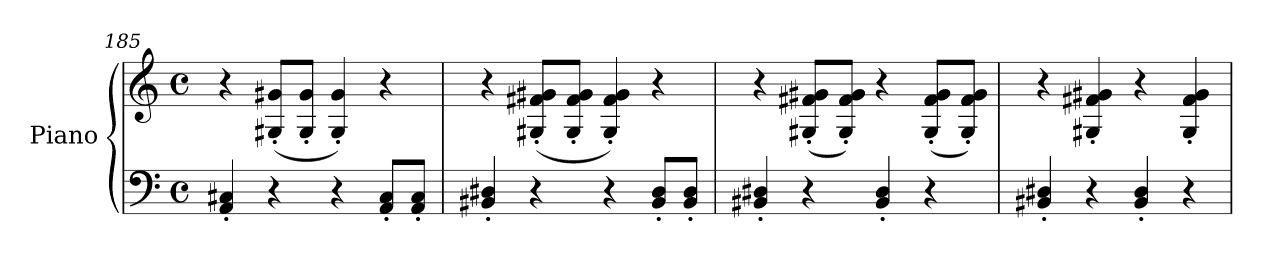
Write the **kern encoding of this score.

**kern	**kern
*part1	*part1
*staff2	*staff1
*I"Piano	*
*I'Pno.	*
*clefF4	*clefG2
*k[]	*k[]
*M4/4	*M4/4
*met(c)	*met(c)
*MM105	*MM105
=185	=185
4AA/' 4C#X/'	4r
4r	(8G#X/' 8g#X/'L
.	8G#/' 8g#/'J
4r	4G#/' 4g#/')
8AA/' 8C#/'L	4r
8AA/' 8C#/'J	.
=186	=186
*	*MM100
4BB#X/' 4D#X/'	4r
4r	(8G#X/' 8f#X/' 8g#X/'L
.	8G#/' 8f#/' 8g#/'J
4r	4G#/' 4f#/' 4g#/')
8BB#/' 8D#/'L	4r
8BB#/' 8D#/'J	.
=187	=187
*	*MM90
4BB#X/' 4D#X/'	4r
4r	(8G#X/' 8f#X/' 8g#X/'L
.	8G#/' 8f#/' 8g#/'J)
4BB#/' 4D#/'	4r
4r	(8G#/' 8f#/' 8g#/'L
.	8G#/' 8f#/' 8g#/'J)
=188	=188
*	*MM80
4BB#X/' 4D#X/'	4r
4r	4G#X/' 4f#X/' 4g#X/'
*	*MM60
4BB#/' 4D#/'	4r
4r	4G#/' 4f#/' 4g#/'
=	=
*-	*-
